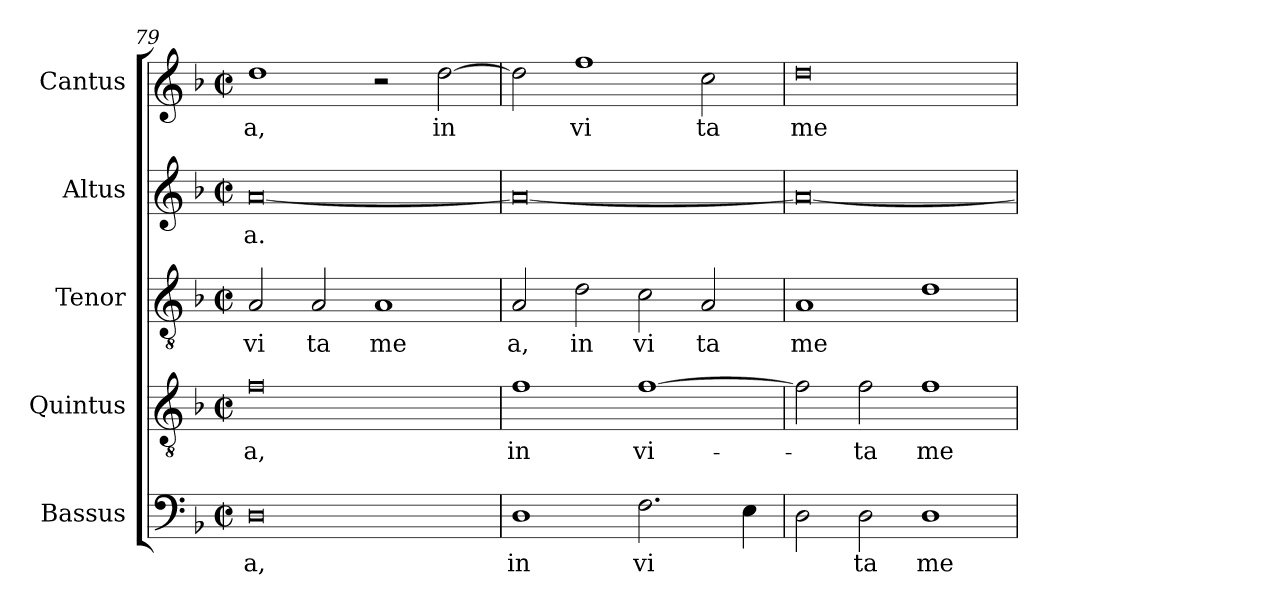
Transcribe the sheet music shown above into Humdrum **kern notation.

**kern	**text	**kern	**text	**kern	**text	**kern	**text	**kern	**text
*part5	*part5	*part4	*part4	*part3	*part3	*part2	*part2	*part1	*part1
*staff5	*staff5	*staff4	*staff4	*staff3	*staff3	*staff2	*staff2	*staff1	*staff1
*I"Bassus	*	*I"Quintus	*	*I"Tenor	*	*I"Altus	*	*I"Cantus	*
*clefF4	*	*clefGv2	*	*clefGv2	*	*clefG2	*	*clefG2	*
*k[b-]	*	*k[b-]	*	*k[b-]	*	*k[b-]	*	*k[b-]	*
*F:	*	*F:	*	*F:	*	*F:	*	*F:	*
*M2/2	*	*M2/2	*	*M2/2	*	*M2/2	*	*M2/2	*
*met(c|)	*	*met(c|)	*	*met(c|)	*	*met(c|)	*	*met(c|)	*
=79	=79	=79	=79	=79	=79	=79	=79	=79	=79
!	!LO:LY:b:cj	!	!LO:LY:b:cj	!	!LO:LY:b:cj	!	!LO:LY:b:cj	!	!LO:LY:b:cj
0D	a,	0f	-a,	2A/	vi	[<0a	a.	1dd	a,
!	!	!	!	!	!LO:LY:b:cj	!	!	!	!
.	.	.	.	2A/	ta	.	.	.	.
!	!	!	!	!	!LO:LY:b:cj	!	!	!	!
.	.	.	.	1A	me	.	.	2r	.
!	!	!	!	!	!	!	!	!	!LO:LY:b:cj
.	.	.	.	.	.	.	.	[>2dd\	in
=80	=80	=80	=80	=80	=80	=80	=80	=80	=80
!	!LO:LY:b:cj	!	!LO:LY:b:cj	!	!LO:LY:b:cj	!	!	!	!
1D	in	1f	in	2A/	a,	0a_<	.	2dd\]	.
!	!	!	!	!	!LO:LY:b:cj	!	!	!	!LO:LY:b:cj
.	.	.	.	2d\	in	.	.	1ff	vi
!	!LO:LY:b:cj	!	!LO:LY:b:cj	!	!LO:LY:b:cj	!	!	!	!
2.F\	vi	[>1f	vi-	2c\	vi	.	.	.	.
!	!	!	!	!	!LO:LY:b:cj	!	!	!	!LO:LY:b:cj
.	.	.	.	2A/	ta	.	.	2cc\	ta
4E\	.	.	.	.	.	.	.	.	.
=81	=81	=81	=81	=81	=81	=81	=81	=81	=81
!	!	!	!	!	!LO:LY:b:cj	!	!	!	!LO:LY:b:cj
2D\	.	2f\]	.	1A	me	0a_<	.	0dd	me
!	!LO:LY:b:cj	!	!LO:LY:b:cj	!	!	!	!	!	!
2D\	ta	2f\	-ta	.	.	.	.	.	.
!	!LO:LY:b:cj	!	!LO:LY:b:cj	!	!	!	!	!	!
1D	me	1f	me-	1d	.	.	.	.	.
=	=	=	=	=	=	=	=	=	=
*-	*-	*-	*-	*-	*-	*-	*-	*-	*-
